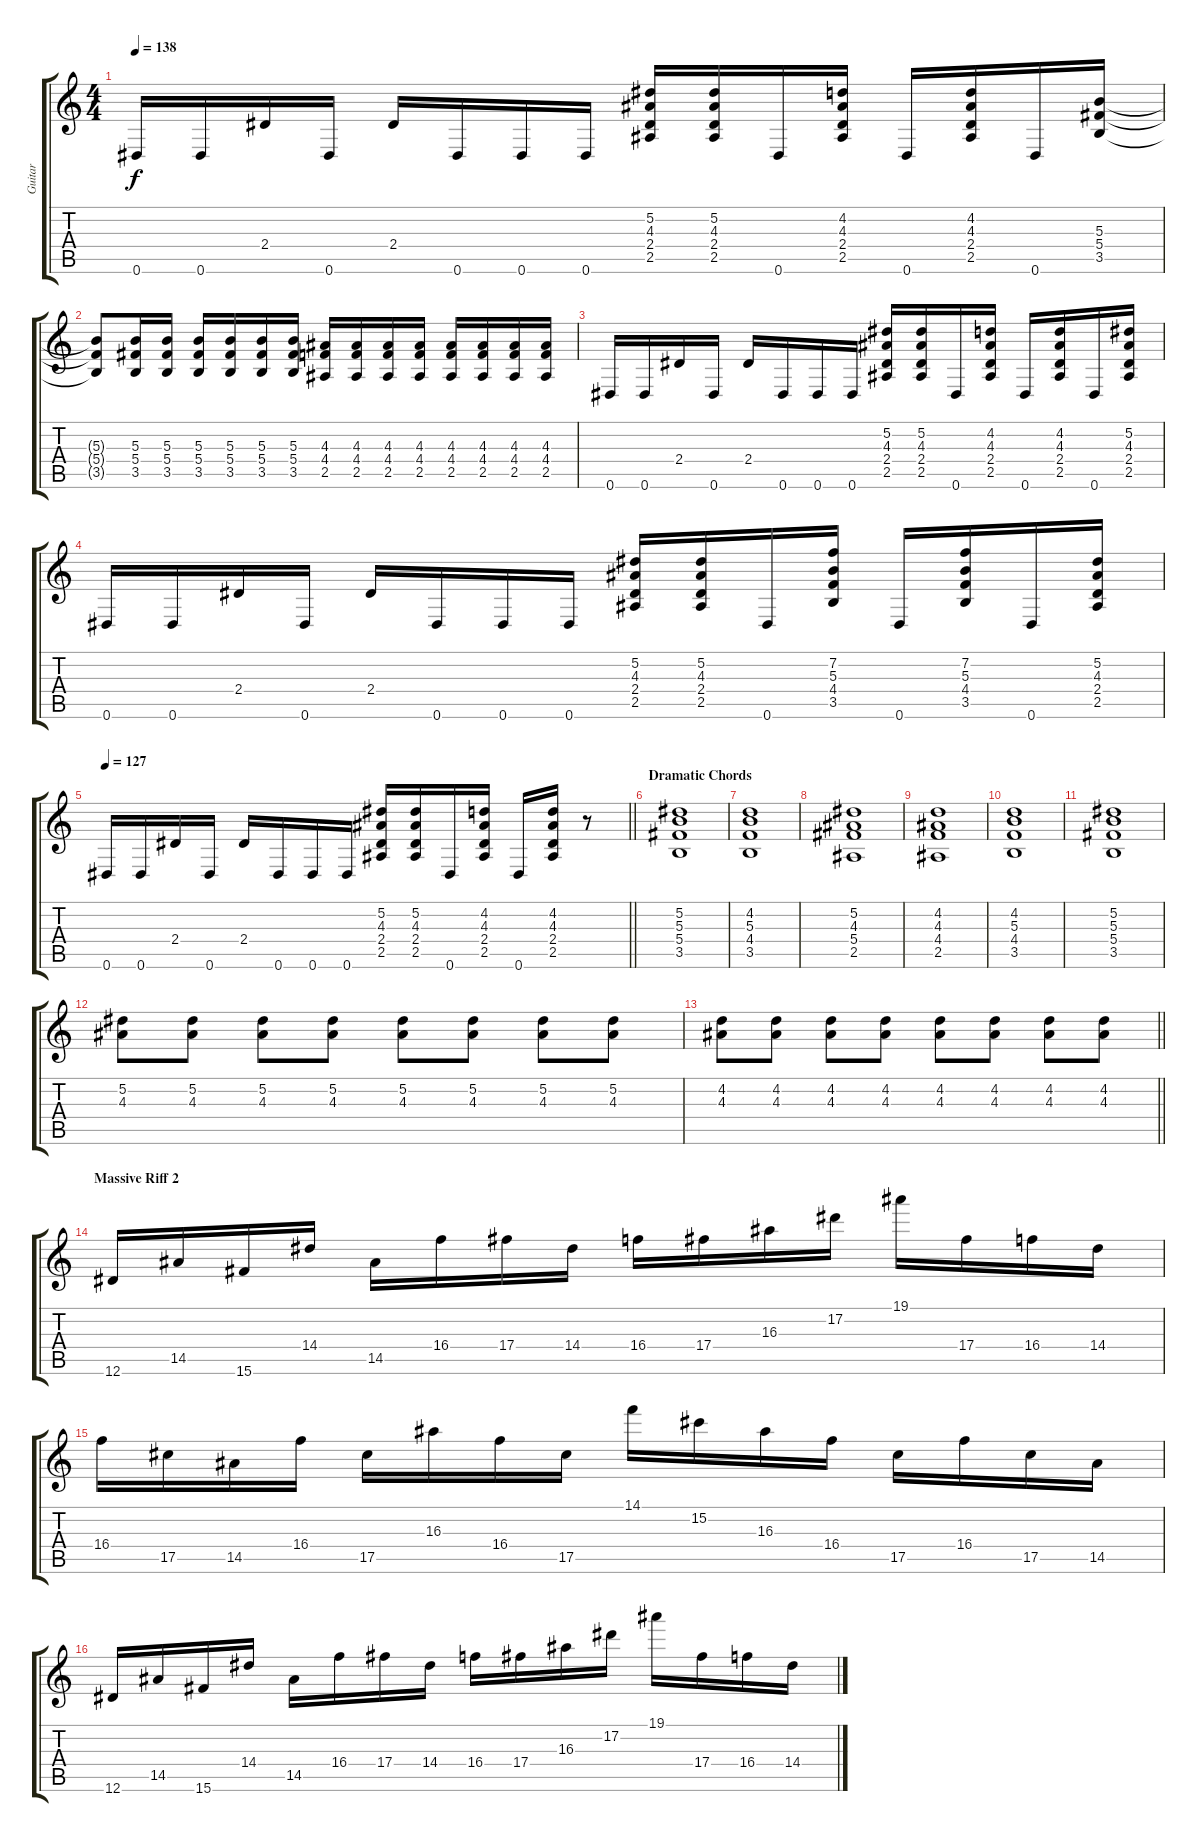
\track ("Guitar" "Guitar") {instrument overdrivenguitar}
\staff {score tabs}
\tuning (Eb4 Bb3 Gb3 Db3 Ab2 Eb2) {hide}
\ts (4 4)
\tempo 138
\clef g2
\ks c
0.6.16{dy f} 0.6.16 2.4.16 0.6.16 2.4.16 0.6.16 0.6.16 0.6.16 (5.2 4.3 2.4 2.5).16 (5.2 4.3 2.4 2.5).16 0.6.16 (4.2 4.3 2.4 2.5).16 0.6.16 (4.2 4.3 2.4 2.5).16 0.6.16 (5.3 5.4 3.5).16 |
(5.3{t} 5.4{t} 3.5{t}).8 (5.3 5.4 3.5).16 (5.3 5.4 3.5).16 (5.3 5.4 3.5).16 (5.3 5.4 3.5).16 (5.3 5.4 3.5).16 (5.3 5.4 3.5).16 (4.3 4.4 2.5).16 (4.3 4.4 2.5).16 (4.3 4.4 2.5).16 (4.3 4.4 2.5).16 (4.3 4.4 2.5).16 (4.3 4.4 2.5).16 (4.3 4.4 2.5).16 (4.3 4.4 2.5).16 |
0.6.16 0.6.16 2.4.16 0.6.16 2.4.16 0.6.16 0.6.16 0.6.16 (5.2 4.3 2.4 2.5).16 (5.2 4.3 2.4 2.5).16 0.6.16 (4.2 4.3 2.4 2.5).16 0.6.16 (4.2 4.3 2.4 2.5).16 0.6.16 (5.2 4.3 2.4 2.5).16 |
0.6.16 0.6.16 2.4.16 0.6.16 2.4.16 0.6.16 0.6.16 0.6.16 (5.2 4.3 2.4 2.5).16 (5.2 4.3 2.4 2.5).16 0.6.16 (7.2 5.3 4.4 3.5).16 0.6.16 (7.2 5.3 4.4 3.5).16 0.6.16 (5.2 4.3 2.4 2.5).16 |
\tempo 127
\barLineRight lightlight
0.6.16 0.6.16 2.4.16 0.6.16 2.4.16 0.6.16 0.6.16 0.6.16 (5.2 4.3 2.4 2.5).16 (5.2 4.3 2.4 2.5).16 0.6.16 (4.2 4.3 2.4 2.5).16 0.6.16 (4.2 4.3 2.4 2.5).16 r.8 |
\section ("" "Dramatic Chords")
(5.2 5.3 5.4 3.5).1 |
(4.2 5.3 4.4 3.5).1 |
(5.2 4.3 5.4 2.5).1 |
(4.2 4.3 4.4 2.5).1 |
(4.2 5.3 4.4 3.5).1 |
(5.2 5.3 5.4 3.5).1 |
(5.2 4.3).8 (5.2 4.3).8 (5.2 4.3).8 (5.2 4.3).8 (5.2 4.3).8 (5.2 4.3).8 (5.2 4.3).8 (5.2 4.3).8 |
\barLineRight lightlight
(4.2 4.3).8 (4.2 4.3).8 (4.2 4.3).8 (4.2 4.3).8 (4.2 4.3).8 (4.2 4.3).8 (4.2 4.3).8 (4.2 4.3).8 |
\section ("" "Massive Riff 2")
12.6.16 14.5.16 15.6.16 14.4.16 14.5.16 16.4.16 17.4.16 14.4.16 16.4.16 17.4.16 16.3.16 17.2.16 19.1.16 17.4.16 16.4.16 14.4.16 |
16.4.16 17.5.16 14.5.16 16.4.16 17.5.16 16.3.16 16.4.16 17.5.16 14.1.16 15.2.16 16.3.16 16.4.16 17.5.16 16.4.16 17.5.16 14.5.16 |
12.6.16 14.5.16 15.6.16 14.4.16 14.5.16 16.4.16 17.4.16 14.4.16 16.4.16 17.4.16 16.3.16 17.2.16 19.1.16 17.4.16 16.4.16 14.4.16
